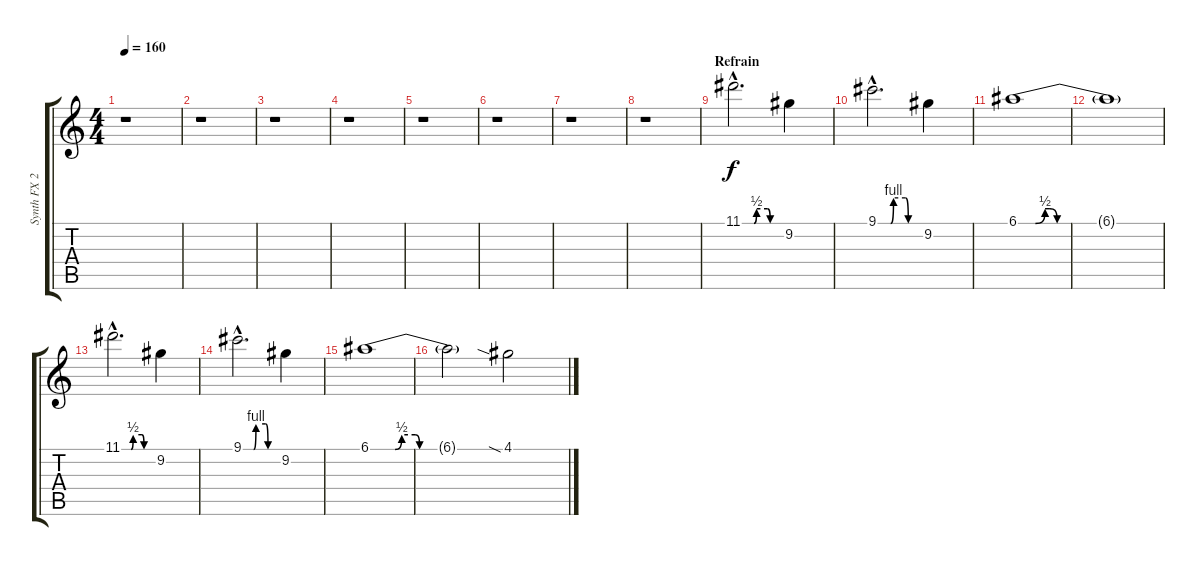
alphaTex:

\track ("Synth FX 2b" "Synth FX 2") {instrument lead1square}
\staff {score tabs}
\tuning (E5 B4 G4 D4 A3 E3) {hide}
\ts (4 4)
\tempo 160
\clef g2
\ks c
r.1{dy f} |
r.1 |
r.1 |
r.1 |
r.1 |
r.1 |
r.1 |
r.1 |
\section ("" "Refrain")
11.1{be (custom 0 0 18 0 22 2 39 2 43 0 60 0) hac}.2{d} 9.2.4 |
9.1{be (custom 0 0 18 0 22 4 39 4 43 0 60 0) hac}.2{d} 9.2.4 |
6.1{be (custom 0 0 7 0 11 2 13 2 16 0 60 0)}.1 |
6.1{t}.1 |
11.1{be (custom 0 0 18 0 22 2 39 2 43 0 60 0) hac}.2{d} 9.2.4 |
9.1{be (custom 0 0 18 0 22 4 39 4 43 0 60 0) hac}.2{d} 9.2.4 |
6.1{be (custom 0 0 11 0 14 2 20 2 22 0 60 0)}.1 |
6.1{t}.2 4.1{sia}.2
